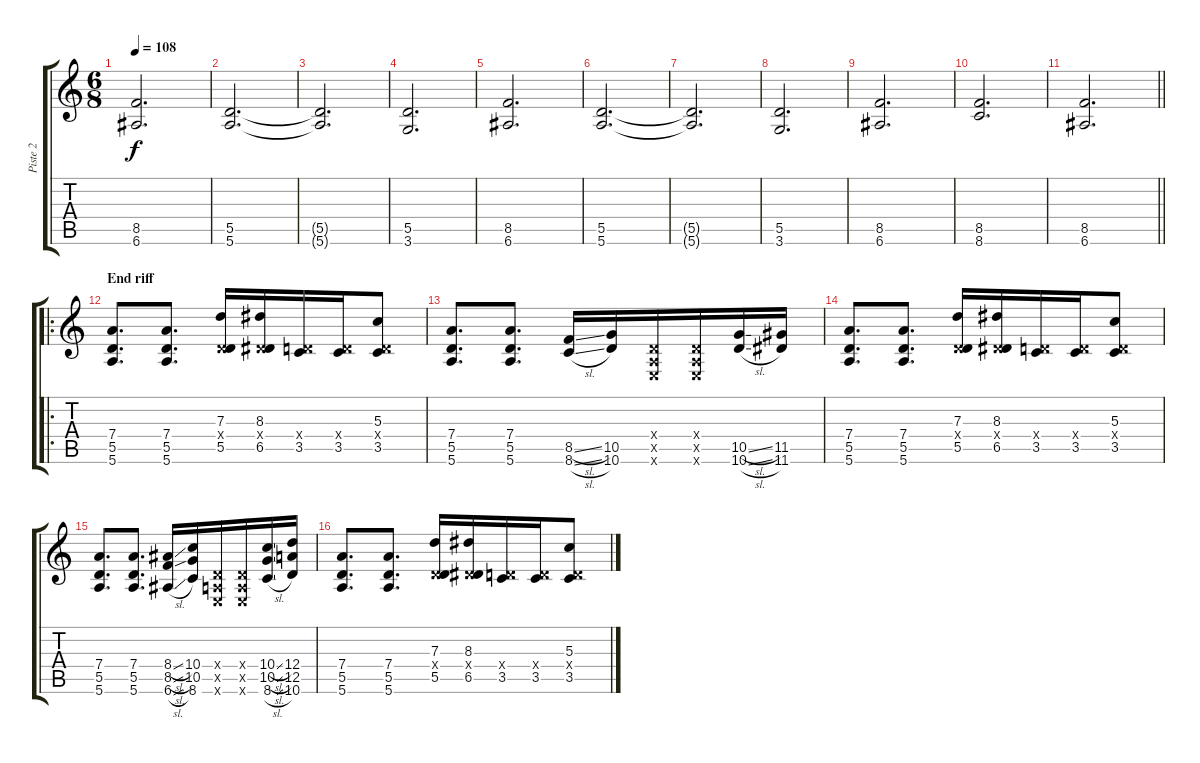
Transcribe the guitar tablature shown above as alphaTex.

\track ("Piste 2" "Piste 2") {instrument overdrivenguitar}
\staff {score tabs}
\tuning (E4 B3 G3 D3 A2 E2) {hide}
\ts (6 8)
\tempo 108
\clef g2
\ks c
(8.5 6.6).2{d dy f} |
(5.5 5.6).2{d} |
(5.5{t} 5.6{t}).2{d} |
(5.5 3.6).2{d} |
(8.5 6.6).2{d} |
(5.5 5.6).2{d} |
(5.5{t} 5.6{t}).2{d} |
(5.5 3.6).2{d} |
(8.5 6.6).2{d} |
(8.5 8.6).2{d} |
\barLineRight lightlight
(8.5 6.6).2{d} |
\ro
\section ("" "End riff")
(7.4 5.5 5.6).8{d} (7.4 5.5 5.6).8{d} (7.3 0.4{x} 5.5).16 (8.3 0.4{x} 6.5).16 (0.4{x} 3.5).16 (0.4{x} 3.5).16 (5.3 0.4{x} 3.5).8 |
(7.4 5.5 5.6).8{d} (7.4 5.5 5.6).8{d} (8.5{sl} 8.6{sl}).16 (10.5 10.6).16 (0.4{x} 0.5{x} 0.6{x}).16 (0.4{x} 0.5{x} 0.6{x}).16 (10.5{sl} 10.6{sl}).16 (11.5 11.6).16 |
(7.4 5.5 5.6).8{d} (7.4 5.5 5.6).8{d} (7.3 0.4{x} 5.5).16 (8.3 0.4{x} 6.5).16 (0.4{x} 3.5).16 (0.4{x} 3.5).16 (5.3 0.4{x} 3.5).8 |
(7.4 5.5 5.6).8{d} (7.4 5.5 5.6).8{d} (8.4{sl} 8.5{sl} 6.6{sl}).16 (10.4 10.5 8.6).16 (0.4{x} 0.5{x} 0.6{x}).16 (0.4{x} 0.5{x} 0.6{x}).16 (10.4{sl} 10.5{sl} 8.6{sl}).16 (12.4 12.5 10.6).16 |
(7.4 5.5 5.6).8{d} (7.4 5.5 5.6).8{d} (7.3 0.4{x} 5.5).16 (8.3 0.4{x} 6.5).16 (0.4{x} 3.5).16 (0.4{x} 3.5).16 (5.3 0.4{x} 3.5).8
